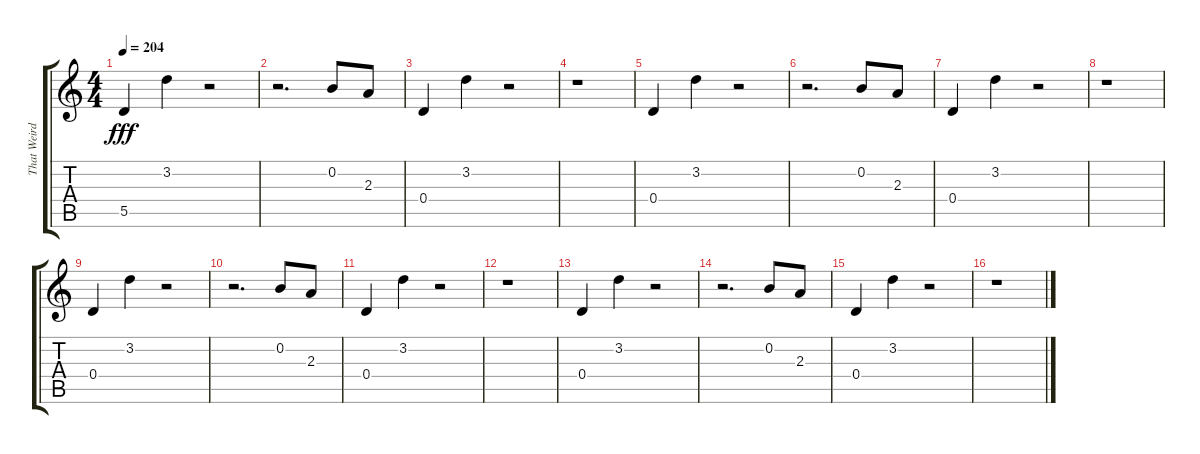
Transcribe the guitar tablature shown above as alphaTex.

\track ("That Weird Guitar Thingy That I Can't Qu" "That Weird") {instrument guitarharmonics}
\staff {score tabs}
\tuning (E4 B3 G3 D3 A2 E2) {hide}
\ts (4 4)
\tempo 204
\clef g2
\ks c
5.5.4{dy fff instrument guitarharmonics} 3.2.4 r.2 |
r.2{d} 0.2.8 2.3.8 |
0.4.4 3.2.4 r.2 |
r.1 |
0.4.4 3.2.4 r.2 |
r.2{d} 0.2.8 2.3.8 |
0.4.4 3.2.4 r.2 |
r.1 |
0.4.4 3.2.4 r.2 |
r.2{d} 0.2.8 2.3.8 |
0.4.4 3.2.4 r.2 |
r.1 |
0.4.4 3.2.4 r.2 |
r.2{d} 0.2.8 2.3.8 |
0.4.4 3.2.4 r.2 |
r.1
